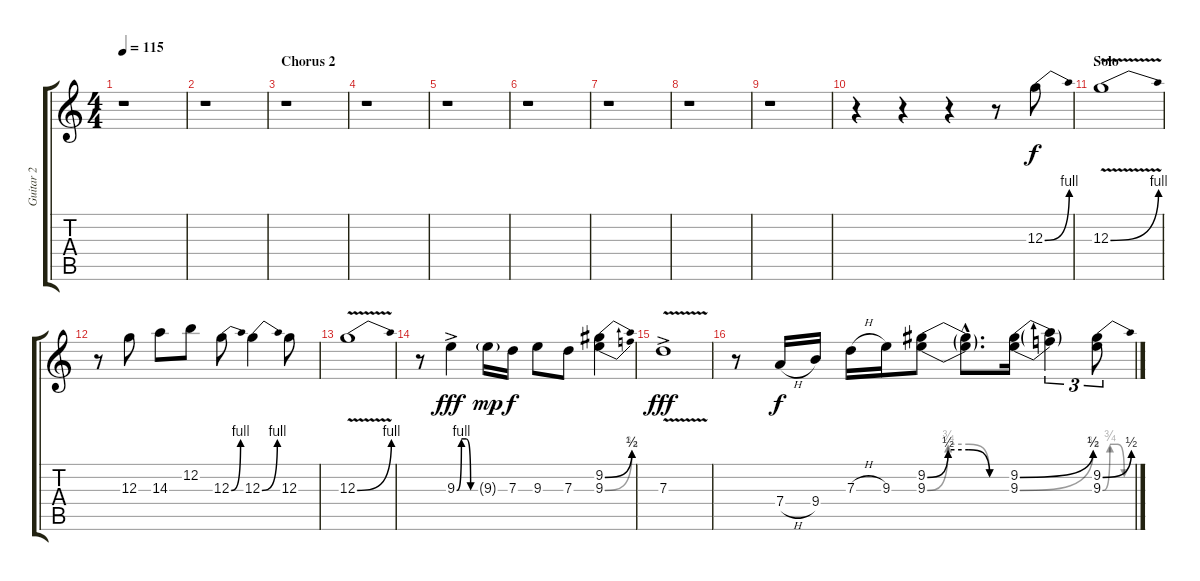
\track ("Guitar 2" "Guitar 2") {instrument overdrivenguitar}
\staff {score tabs}
\tuning (E4 B3 G3 D3 A2 E2) {hide}
\ts (4 4)
\tempo 115
\clef g2
\ks c
r.1{dy f} |
r.1 |
\section ("" "Chorus 2")
r.1 |
r.1 |
r.1 |
r.1 |
r.1 |
r.1 |
r.1 |
r.4 r.4 r.4 r.8 12.3{be (bend 0 0 60 4)}.8 |
\section ("" "Solo")
12.3{be (bend 0 0 60 4) v}.1 |
r.8 12.3.8 14.3.8 12.2.8 12.3{be (bend 0 0 60 4)}.8 12.3{be (bend 0 0 60 4)}.4 12.3.8 |
12.3{be (bend 0 0 60 4) v}.1 |
r.8 9.3{be (custom 0 0 15 4 30 4 45 0 60 0) ac}.4{dy fff} 9.3{g}.16{dy mp} 7.3.16{dy f} 9.3.8 7.3.8 (9.2{be (bend 0 0 60 2)} 9.3{be (bend 0 0 60 3)}).4 |
7.3{v ac}.1{dy fff} |
r.8 7.4{h}.16{dy f} 9.4.16 7.3{h}.16 9.3.16 (9.2{be (custom 0 0 15 2 30 2 45 0 60 0)} 9.3{be (custom 0 0 15 3 30 3 45 0 60 0)}).8 (9.2{hac t} 9.3{hac t}).8{d} (9.2{be (bend 0 0 60 2)} 9.3{be (bend 0 0 60 3)}).16 (9.2{t} 9.3{t}).4{tu (3 2)} (9.2{be (bend 0 0 60 2)} 9.3{be (custom 0 0 15 3 30 3 45 0 60 0)}).8{tu (3 2)}
